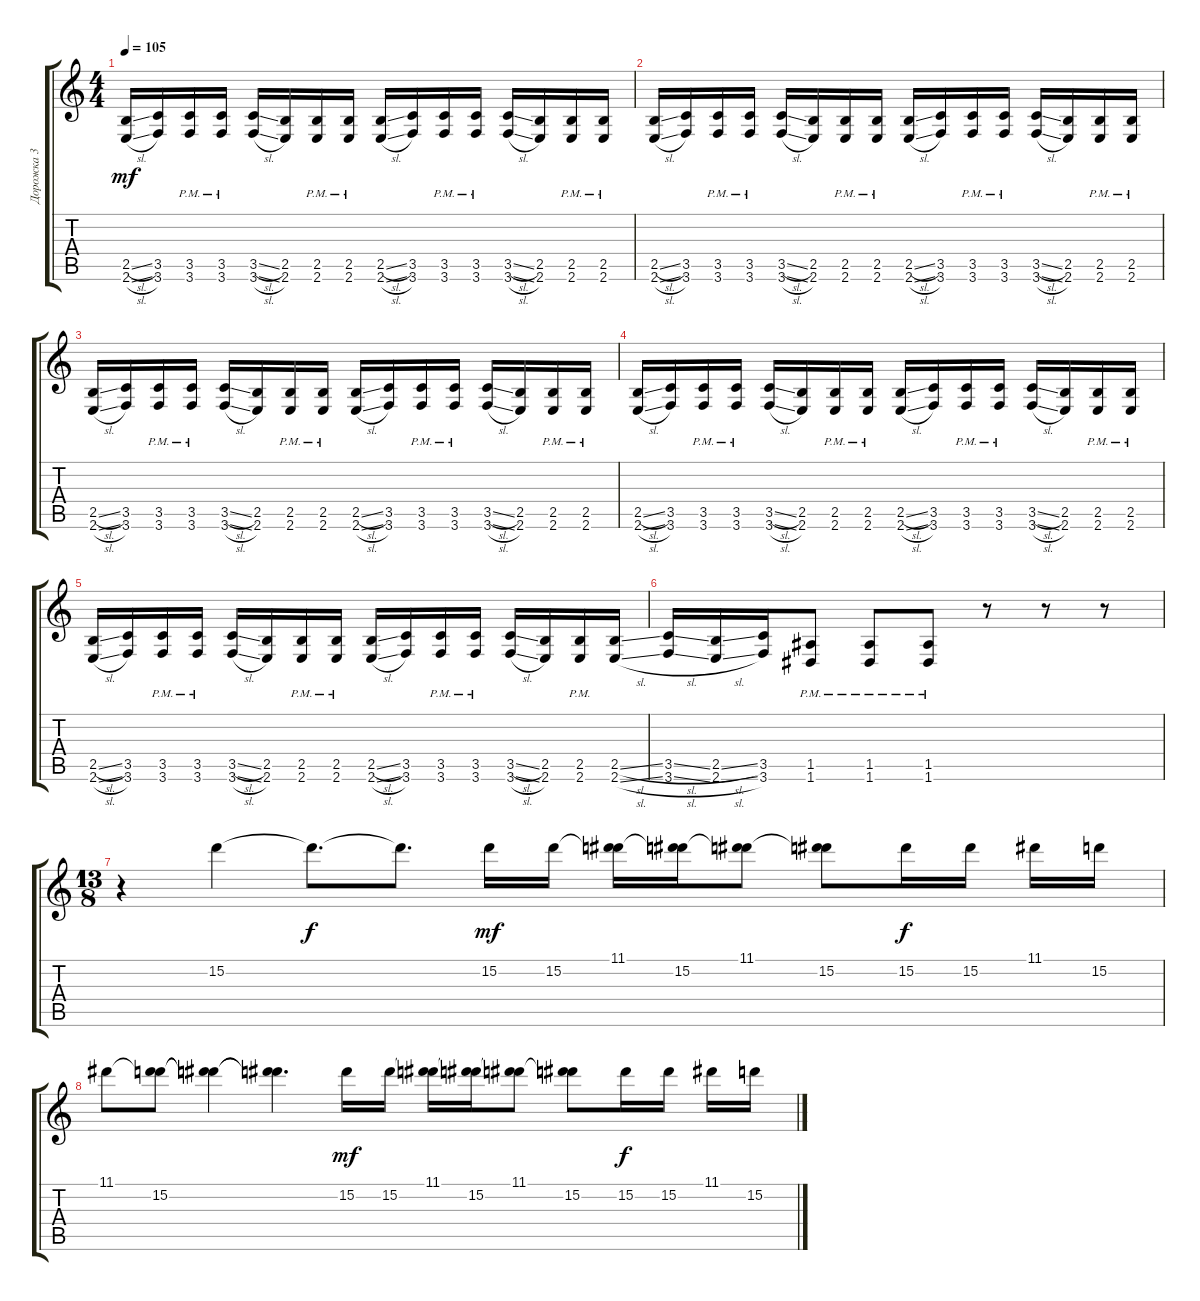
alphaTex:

\track ("Дорожка 3" "Дорожка 3") {instrument overdrivenguitar}
\staff {score tabs}
\tuning (E4 B3 G3 D3 A2 D2) {hide}
\ts (4 4)
\tempo 105
\clef g2
\ks c
(2.5{sl} 2.6{sl}).16{dy mf} (3.5 3.6).16 (3.5{pm} 3.6{pm}).16 (3.5{pm} 3.6{pm}).16 (3.5{sl} 3.6{sl}).16 (2.5 2.6).16 (2.5{pm} 2.6{pm}).16 (2.5{pm} 2.6{pm}).16 (2.5{sl} 2.6{sl}).16 (3.5 3.6).16 (3.5{pm} 3.6{pm}).16 (3.5{pm} 3.6{pm}).16 (3.5{sl} 3.6{sl}).16 (2.5 2.6).16 (2.5{pm} 2.6{pm}).16 (2.5{pm} 2.6{pm}).16 |
(2.5{sl} 2.6{sl}).16 (3.5 3.6).16 (3.5{pm} 3.6{pm}).16 (3.5{pm} 3.6{pm}).16 (3.5{sl} 3.6{sl}).16 (2.5 2.6).16 (2.5{pm} 2.6{pm}).16 (2.5{pm} 2.6{pm}).16 (2.5{sl} 2.6{sl}).16 (3.5 3.6).16 (3.5{pm} 3.6{pm}).16 (3.5{pm} 3.6{pm}).16 (3.5{sl} 3.6{sl}).16 (2.5 2.6).16 (2.5{pm} 2.6{pm}).16 (2.5{pm} 2.6{pm}).16 |
(2.5{sl} 2.6{sl}).16 (3.5 3.6).16 (3.5{pm} 3.6{pm}).16 (3.5{pm} 3.6{pm}).16 (3.5{sl} 3.6{sl}).16 (2.5 2.6).16 (2.5{pm} 2.6{pm}).16 (2.5{pm} 2.6{pm}).16 (2.5{sl} 2.6{sl}).16 (3.5 3.6).16 (3.5{pm} 3.6{pm}).16 (3.5{pm} 3.6{pm}).16 (3.5{sl} 3.6{sl}).16 (2.5 2.6).16 (2.5{pm} 2.6{pm}).16 (2.5{pm} 2.6{pm}).16 |
(2.5{sl} 2.6{sl}).16 (3.5 3.6).16 (3.5{pm} 3.6{pm}).16 (3.5{pm} 3.6{pm}).16 (3.5{sl} 3.6{sl}).16 (2.5 2.6).16 (2.5{pm} 2.6{pm}).16 (2.5{pm} 2.6{pm}).16 (2.5{sl} 2.6{sl}).16 (3.5 3.6).16 (3.5{pm} 3.6{pm}).16 (3.5{pm} 3.6{pm}).16 (3.5{sl} 3.6{sl}).16 (2.5 2.6).16 (2.5{pm} 2.6{pm}).16 (2.5{pm} 2.6{pm}).16 |
(2.5{sl} 2.6{sl}).16 (3.5 3.6).16 (3.5{pm} 3.6{pm}).16 (3.5{pm} 3.6{pm}).16 (3.5{sl} 3.6{sl}).16 (2.5 2.6).16 (2.5{pm} 2.6{pm}).16 (2.5{pm} 2.6{pm}).16 (2.5{sl} 2.6{sl}).16 (3.5 3.6).16 (3.5{pm} 3.6{pm}).16 (3.5{pm} 3.6{pm}).16 (3.5{sl} 3.6{sl}).16 (2.5 2.6).16 (2.5{pm} 2.6{pm}).16 (2.5{sl} 2.6{sl}).16 |
(3.5{sl} 3.6{sl}).16 (2.5{sl} 2.6{sl}).16 (3.5 3.6).16 (1.5{pm} 1.6{pm}).8 (1.5{pm} 1.6{pm}).8 (1.5{pm} 1.6{pm}).8 r.8 r.8 r.8 |
\ts (13 8)
r.4 15.2.4 15.2{t}.8{d dy f} 15.2{t}.8{d} 15.2.16{dy mf} 15.2.16 (11.1 15.2{t}).16 (11.1{t} 15.2).16 (11.1 15.2{t}).8 (11.1{t} 15.2).8 15.2.16{dy f} 15.2.16 11.1.16 15.2.16 |
11.1.8 (11.1{t} 15.2).8 (11.1{t} 15.2{t}).4 (11.1{t} 15.2{t}).4{d} 15.2.16{dy mf} 15.2.16 (11.1 15.2{t}).16 (11.1{t} 15.2).16 (11.1 15.2{t}).8 (11.1{t} 15.2).8 15.2.16{dy f} 15.2.16 11.1.16 15.2.16
